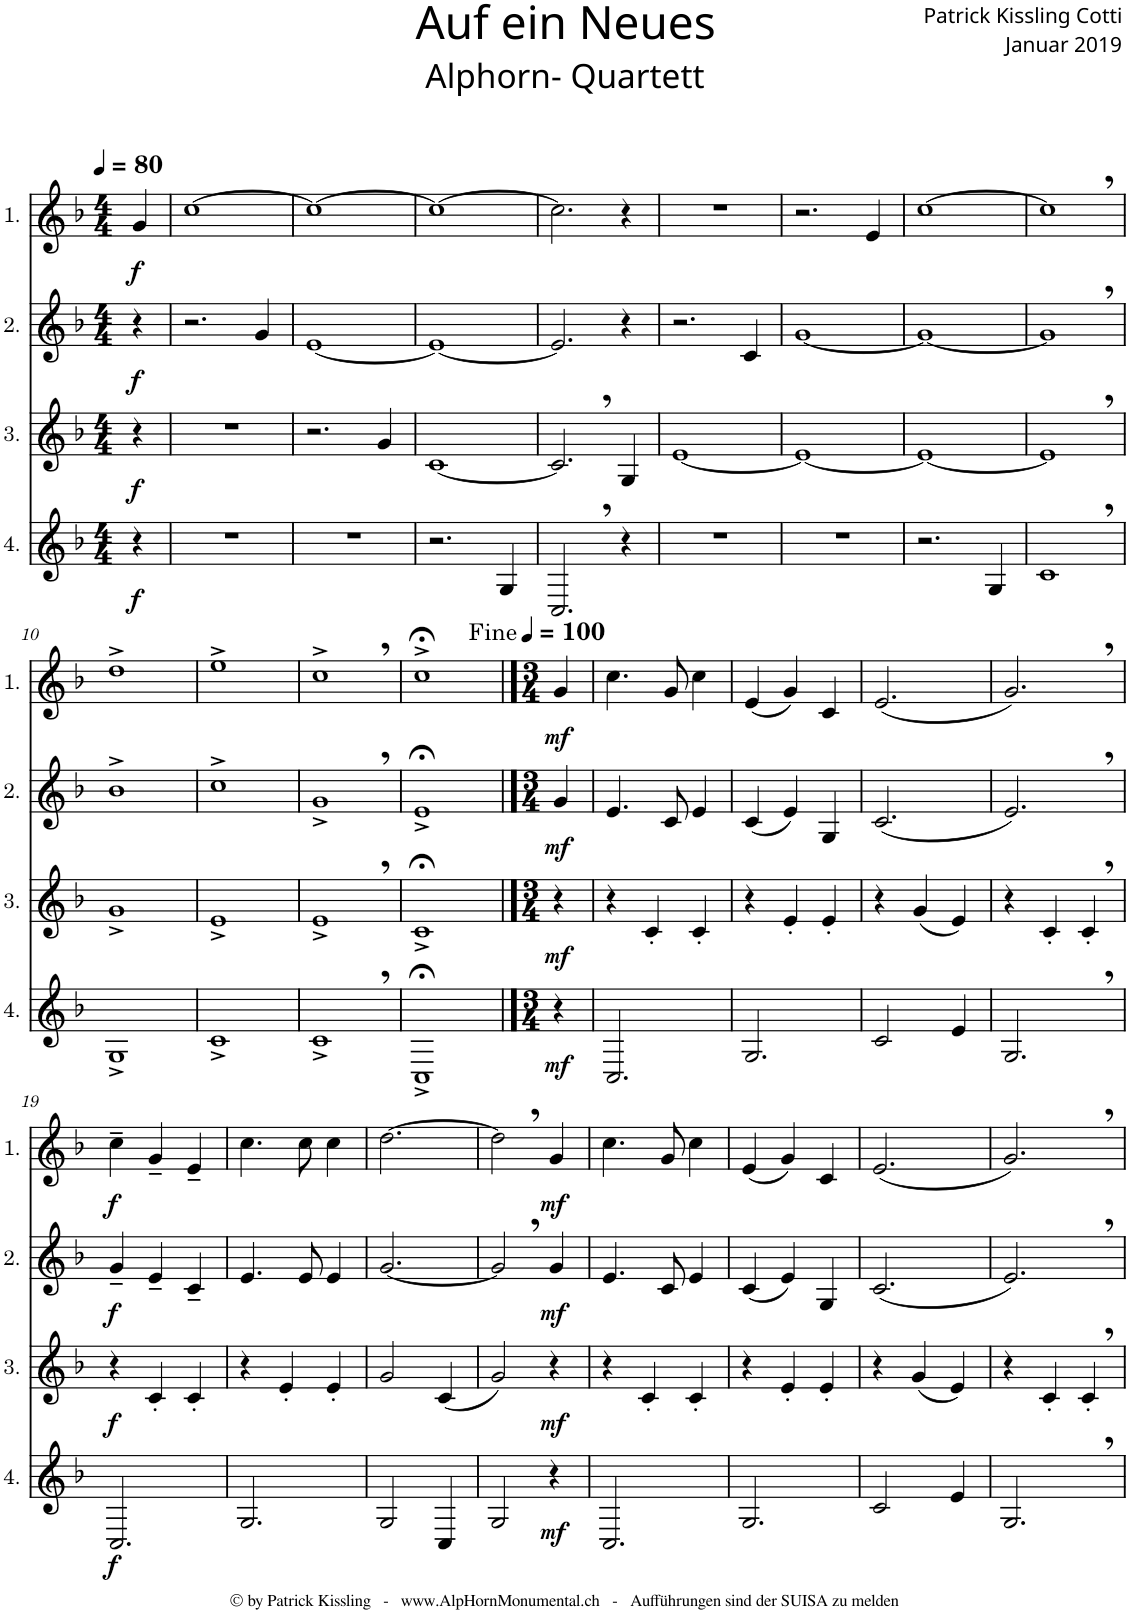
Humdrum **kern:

**kern	**dynam	**kern	**dynam	**kern	**dynam	**kern	**dynam
*part4	*part4	*part3	*part3	*part2	*part2	*part1	*part1
*staff4	*staff4	*staff3	*staff3	*staff2	*staff2	*staff1	*staff1
*I"4.	*	*I"3.	*	*I"2.	*	*I"1.	*
*clefG2	*	*clefG2	*	*clefG2	*	*clefG2	*
*Trd4c7	*	*Trd4c7	*	*Trd4c7	*	*Trd4c7	*
*k[b-]	*	*k[b-]	*	*k[b-]	*	*k[b-]	*
*M4/4	*	*M4/4	*	*M4/4	*	*M4/4	*
*MM80	*	*MM80	*	*MM80	*	*MM80	*
=1	=1	=1	=1	=1	=1	=1	=1
!	!LO:DY:b	!	!LO:DY:b	!	!LO:DY:b	!	!LO:DY:b
4r	f	4r	f	4r	f	4g/	f
=2	=2	=2	=2	=2	=2	=2	=2
1r	.	1r	.	2.r	.	[1cc	.
.	.	.	.	4g/	.	.	.
=3	=3	=3	=3	=3	=3	=3	=3
1r	.	2.r	.	[1e	.	1cc_	.
.	.	4g/	.	.	.	.	.
=4	=4	=4	=4	=4	=4	=4	=4
2.r	.	[1c	.	1e_	.	1cc_	.
4G/	.	.	.	.	.	.	.
=5	=5	=5	=5	=5	=5	=5	=5
2.C,/	.	2.c,/]	.	2.e/]	.	2.cc\]	.
4r	.	4G/	.	4r	.	4r	.
=6	=6	=6	=6	=6	=6	=6	=6
1r	.	[1e	.	2.r	.	1r	.
.	.	.	.	4c/	.	.	.
=7	=7	=7	=7	=7	=7	=7	=7
1r	.	1e_	.	[1g	.	2.r	.
.	.	.	.	.	.	4e/	.
=8	=8	=8	=8	=8	=8	=8	=8
2.r	.	1e_	.	1g_	.	[1cc	.
4G/	.	.	.	.	.	.	.
=9	=9	=9	=9	=9	=9	=9	=9
1c,	.	1e,]	.	1g,]	.	1cc,]	.
!!LO:LB:g=z
=10	=10	=10	=10	=10	=10	=10	=10
1G^	.	1g^	.	1b-^	.	1dd^	.
=11	=11	=11	=11	=11	=11	=11	=11
1c^	.	1e^	.	1cc^	.	1ee^	.
=12	=12	=12	=12	=12	=12	=12	=12
1c^,	.	1e^,	.	1g^,	.	1cc^,	.
=13	=13	=13	=13	=13	=13	=13	=13
1C;<^	.	1c;<^	.	1e;<^	.	1cc;<^	.
==14	==14	==14	==14	==14	==14	==14	==14
*M3/4	*	*M3/4	*	*M3/4	*	*M3/4	*
*	*	*	*	*	*	*MM100	*
!	!LO:DY:b	!	!LO:DY:b	!	!LO:DY:b	!	!LO:DY:b
4r	mf	4r	mf	4g/	mf	4g/	mf
=15	=15	=15	=15	=15	=15	=15	=15
2.C/	.	4r	.	4.e/	.	4.cc\	.
.	.	4c'/	.	.	.	.	.
.	.	.	.	8c/	.	8g/	.
.	.	4c'/	.	4e/	.	4cc\	.
=16	=16	=16	=16	=16	=16	=16	=16
2.G/	.	4r	.	(4c/	.	(4e/	.
.	.	4e'/	.	4e/)	.	4g/)	.
.	.	4e'/	.	4G/	.	4c/	.
=17	=17	=17	=17	=17	=17	=17	=17
2c/	.	4r	.	(2.c/	.	(2.e/	.
.	.	(4g/	.	.	.	.	.
4e/	.	4e/)	.	.	.	.	.
=18	=18	=18	=18	=18	=18	=18	=18
2.G,/	.	4r	.	2.e,/)	.	2.g,/)	.
.	.	4c'/	.	.	.	.	.
.	.	4c',/	.	.	.	.	.
!!LO:LB:g=z
=19	=19	=19	=19	=19	=19	=19	=19
!	!LO:DY:b	!	!LO:DY:b	!	!LO:DY:b	!	!LO:DY:b
2.C/	f	4r	f	4g~/	f	4cc~\	f
.	.	4c'/	.	4e~/	.	4g~/	.
.	.	4c'/	.	4c~/	.	4e~/	.
=20	=20	=20	=20	=20	=20	=20	=20
2.G/	.	4r	.	4.e/	.	4.cc\	.
.	.	4e'/	.	.	.	.	.
.	.	.	.	8e/	.	8cc\	.
.	.	4e'/	.	4e/	.	4cc\	.
=21	=21	=21	=21	=21	=21	=21	=21
2G/	.	2g/	.	[2.g/	.	[2.dd\	.
4C/	.	(4c/	.	.	.	.	.
=22	=22	=22	=22	=22	=22	=22	=22
2G/	.	2g/)	.	2g,/]	.	2dd,\]	.
!	!LO:DY:b	!	!LO:DY:b	!	!LO:DY:b	!	!LO:DY:b
4r	mf	4r	mf	4g/	mf	4g/	mf
=23	=23	=23	=23	=23	=23	=23	=23
2.C/	.	4r	.	4.e/	.	4.cc\	.
.	.	4c'/	.	.	.	.	.
.	.	.	.	8c/	.	8g/	.
.	.	4c'/	.	4e/	.	4cc\	.
=24	=24	=24	=24	=24	=24	=24	=24
2.G/	.	4r	.	(4c/	.	(4e/	.
.	.	4e'/	.	4e/)	.	4g/)	.
.	.	4e'/	.	4G/	.	4c/	.
=25	=25	=25	=25	=25	=25	=25	=25
2c/	.	4r	.	(2.c/	.	(2.e/	.
.	.	(4g/	.	.	.	.	.
4e/	.	4e/)	.	.	.	.	.
=26	=26	=26	=26	=26	=26	=26	=26
2.G,/	.	4r	.	2.e,/)	.	2.g,/)	.
.	.	4c'/	.	.	.	.	.
.	.	4c',/	.	.	.	.	.
=	=	=	=	=	=	=	=
*-	*-	*-	*-	*-	*-	*-	*-
